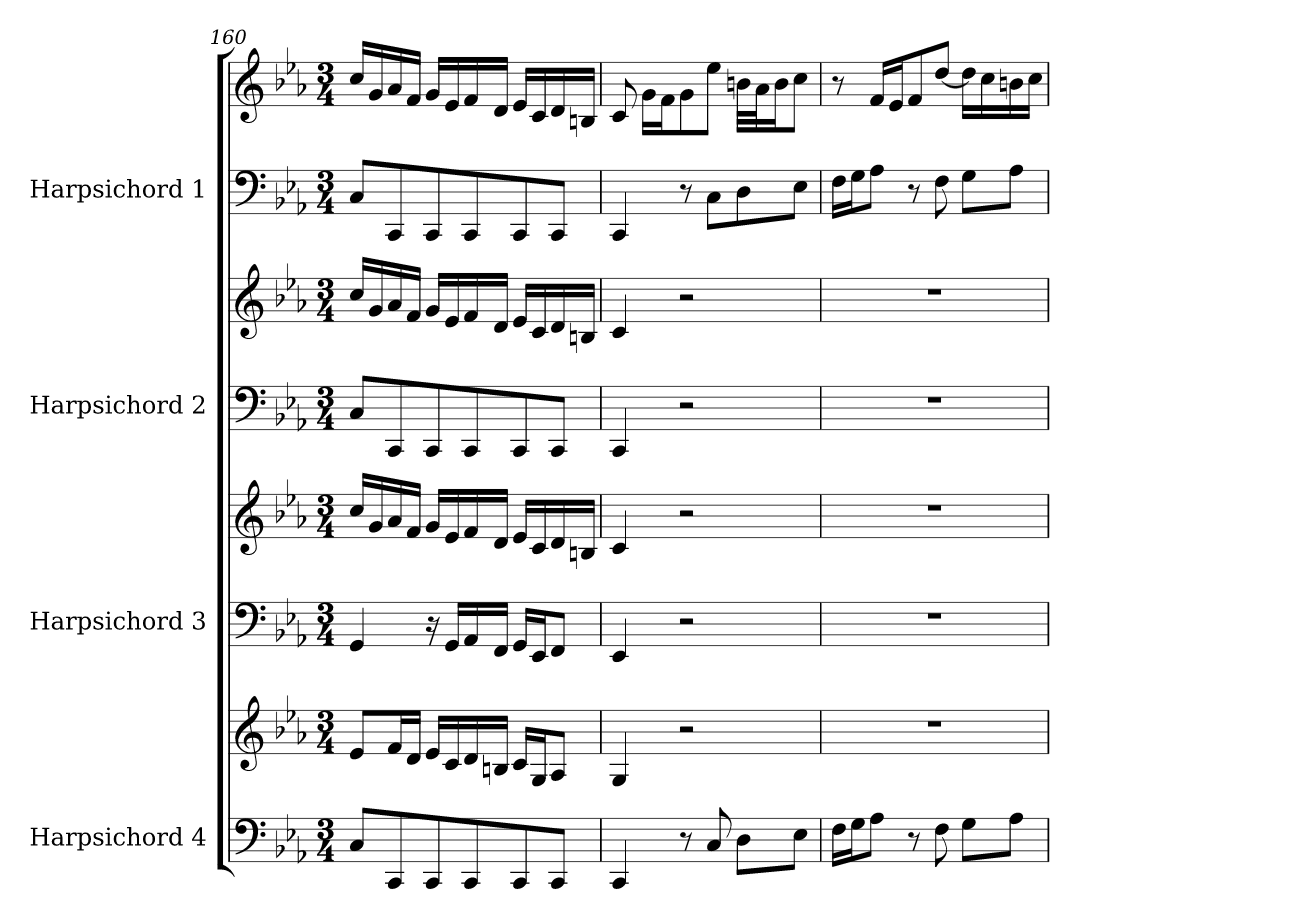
**kern	**kern	**kern	**kern	**kern	**kern	**kern	**kern
*part4	*part4	*part3	*part3	*part2	*part2	*part1	*part1
*staff8	*staff7	*staff6	*staff5	*staff4	*staff3	*staff2	*staff1
*I"Harpsichord 4	*	*I"Harpsichord 3	*	*I"Harpsichord 2	*	*I"Harpsichord 1	*
*I'Hp	*	*I'Hp	*	*I'Hp	*	*I'Hp	*
*clefF4	*clefG2	*clefF4	*clefG2	*clefF4	*clefG2	*clefF4	*clefG2
*k[b-e-a-]	*k[b-e-a-]	*k[b-e-a-]	*k[b-e-a-]	*k[b-e-a-]	*k[b-e-a-]	*k[b-e-a-]	*k[b-e-a-]
*M3/4	*M3/4	*M3/4	*M3/4	*M3/4	*M3/4	*M3/4	*M3/4
=160	=160	=160	=160	=160	=160	=160	=160
8C/L	8e-/L	4GG/	16cc/LL	8C/L	16cc/LL	8C/L	16cc/LL
.	.	.	16g/	.	16g/	.	16g/
8CC/	16f/L	.	16a-/	8CC/	16a-/	8CC/	16a-/
.	16d/JJ	.	16f/JJ	.	16f/JJ	.	16f/JJ
8CC/	16e-/LL	16r	16g/LL	8CC/	16g/LL	8CC/	16g/LL
.	16c/	16GG/LL	16e-/	.	16e-/	.	16e-/
8CC/	16d/	16AA-/	16f/	8CC/	16f/	8CC/	16f/
.	16Bn/JJ	16FF/JJ	16d/JJ	.	16d/JJ	.	16d/JJ
8CC/	16c/LL	16GG/LL	16e-/LL	8CC/	16e-/LL	8CC/	16e-/LL
.	16G/J	16EE-/J	16c/	.	16c/	.	16c/
8CC/J	8A-/J	8FF/J	16d/	8CC/J	16d/	8CC/J	16d/
.	.	.	16Bn/JJ	.	16Bn/JJ	.	16Bn/JJ
!!LO:PB:g=z
=161	=161	=161	=161	=161	=161	=161	=161
4CC/	4G/	4EE-/	4c/	4CC/	4c/	4CC/	8c/
.	.	.	.	.	.	.	16g\LL
.	.	.	.	.	.	.	16f\J
8r	2r	2r	2r	2r	2r	8r	8g\
8C/	.	.	.	.	.	8C\L	8ee-\J
8D\L	.	.	.	.	.	8D\	32bn\LLL
.	.	.	.	.	.	.	32a-\J
.	.	.	.	.	.	.	16b\J
8E-\J	.	.	.	.	.	8E-\J	8cc\J
=162	=162	=162	=162	=162	=162	=162	=162
16F\LL	2.r	2.r	2.r	2.r	2.r	16F\LL	8r
16G\J	.	.	.	.	.	16G\J	.
8A-\J	.	.	.	.	.	8A-\J	16f/LL
.	.	.	.	.	.	.	16e-/J
8r	.	.	.	.	.	8r	8f/
8F\	.	.	.	.	.	8F\	[8dd/J
8G\L	.	.	.	.	.	8G\L	16dd\LL]
.	.	.	.	.	.	.	16cc\
8A-\J	.	.	.	.	.	8A-\J	16bn\
.	.	.	.	.	.	.	16cc\JJ
=	=	=	=	=	=	=	=
*-	*-	*-	*-	*-	*-	*-	*-
